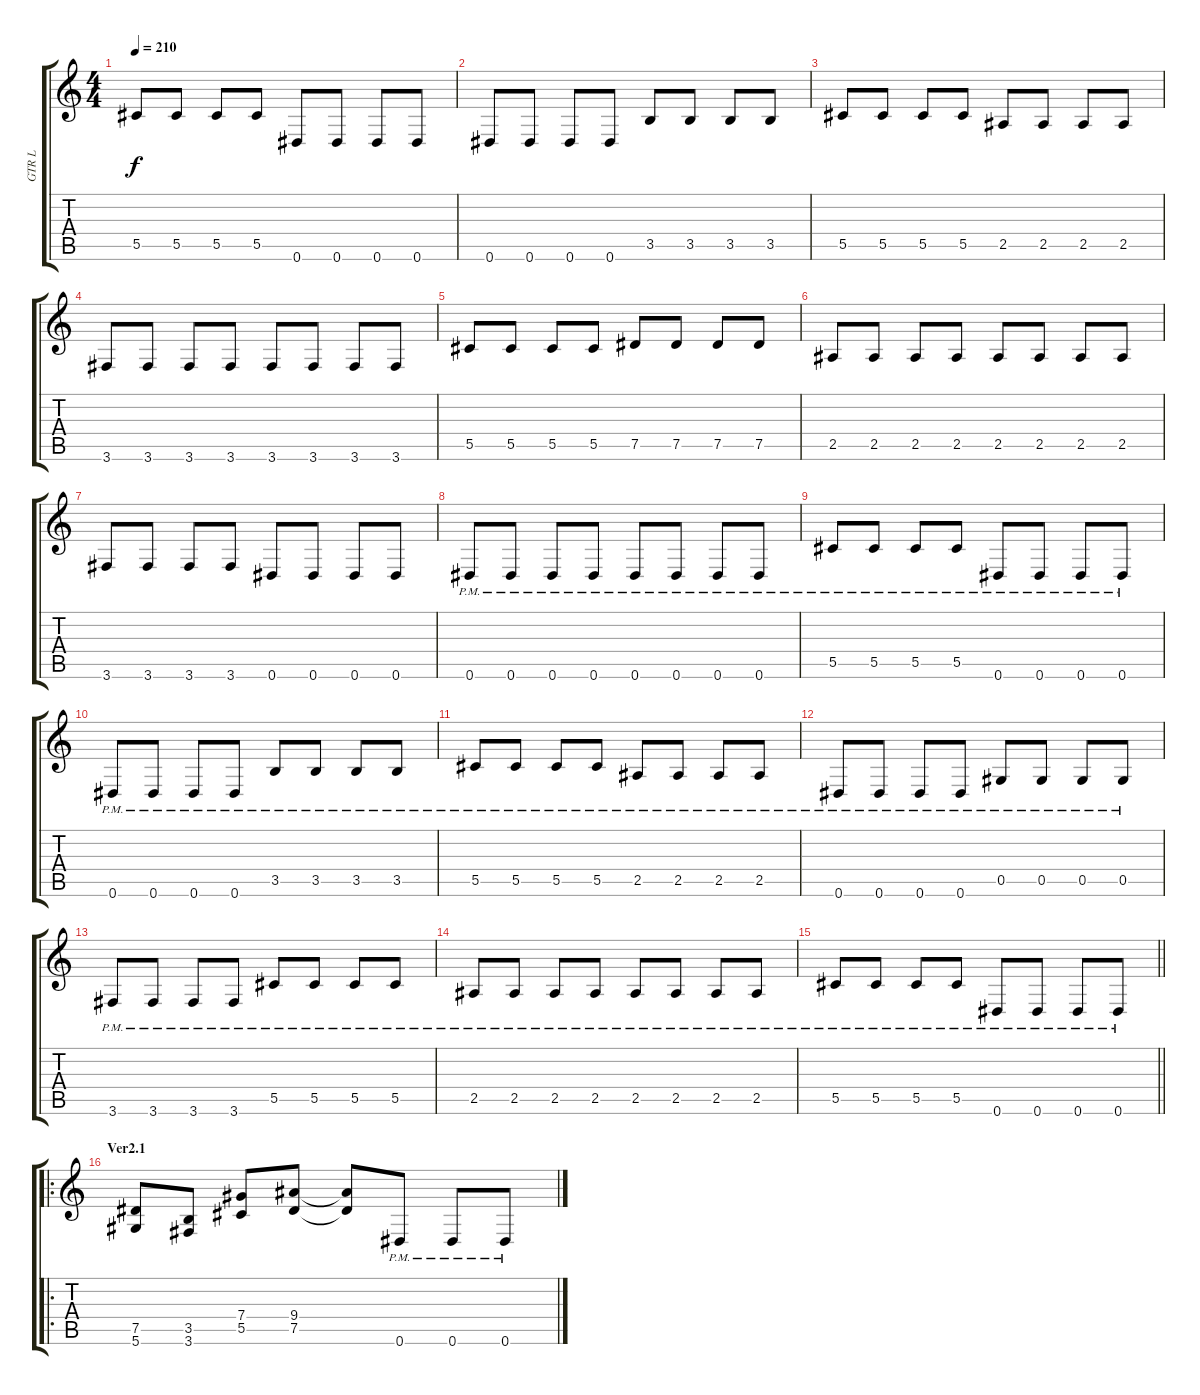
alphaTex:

\track ("GTR L" "GTR L") {instrument distortionguitar}
\staff {score tabs}
\tuning (Eb4 Bb3 Gb3 Db3 Ab2 Eb2) {hide}
\ts (4 4)
\tempo 210
\clef g2
\ks c
5.5.8{dy f} 5.5.8 5.5.8 5.5.8 0.6.8 0.6.8 0.6.8 0.6.8 |
0.6.8 0.6.8 0.6.8 0.6.8 3.5.8 3.5.8 3.5.8 3.5.8 |
5.5.8 5.5.8 5.5.8 5.5.8 2.5.8 2.5.8 2.5.8 2.5.8 |
3.6.8 3.6.8 3.6.8 3.6.8 3.6.8 3.6.8 3.6.8 3.6.8 |
5.5.8 5.5.8 5.5.8 5.5.8 7.5.8 7.5.8 7.5.8 7.5.8 |
2.5.8 2.5.8 2.5.8 2.5.8 2.5.8 2.5.8 2.5.8 2.5.8 |
3.6.8 3.6.8 3.6.8 3.6.8 0.6.8 0.6.8 0.6.8 0.6.8 |
0.6{pm}.8 0.6{pm}.8 0.6{pm}.8 0.6{pm}.8 0.6{pm}.8 0.6{pm}.8 0.6{pm}.8 0.6{pm}.8 |
5.5{pm}.8 5.5{pm}.8 5.5{pm}.8 5.5{pm}.8 0.6{pm}.8 0.6{pm}.8 0.6{pm}.8 0.6{pm}.8 |
0.6{pm}.8 0.6{pm}.8 0.6{pm}.8 0.6{pm}.8 3.5{pm}.8 3.5{pm}.8 3.5{pm}.8 3.5{pm}.8 |
5.5{pm}.8 5.5{pm}.8 5.5{pm}.8 5.5{pm}.8 2.5{pm}.8 2.5{pm}.8 2.5{pm}.8 2.5{pm}.8 |
0.6{pm}.8 0.6{pm}.8 0.6{pm}.8 0.6{pm}.8 0.5{pm}.8 0.5{pm}.8 0.5{pm}.8 0.5{pm}.8 |
3.6{pm}.8 3.6{pm}.8 3.6{pm}.8 3.6{pm}.8 5.5{pm}.8 5.5{pm}.8 5.5{pm}.8 5.5{pm}.8 |
2.5{pm}.8 2.5{pm}.8 2.5{pm}.8 2.5{pm}.8 2.5{pm}.8 2.5{pm}.8 2.5{pm}.8 2.5{pm}.8 |
\barLineRight lightlight
5.5{pm}.8 5.5{pm}.8 5.5{pm}.8 5.5{pm}.8 0.6{pm}.8 0.6{pm}.8 0.6{pm}.8 0.6{pm}.8 |
\ro
\section ("" "Ver2.1")
(7.5 5.6).8 (3.5 3.6).8 (7.4 5.5).8 (9.4 7.5).8 (9.4{t} 7.5{t}).8 0.6{pm}.8 0.6{pm}.8 0.6{pm}.8
